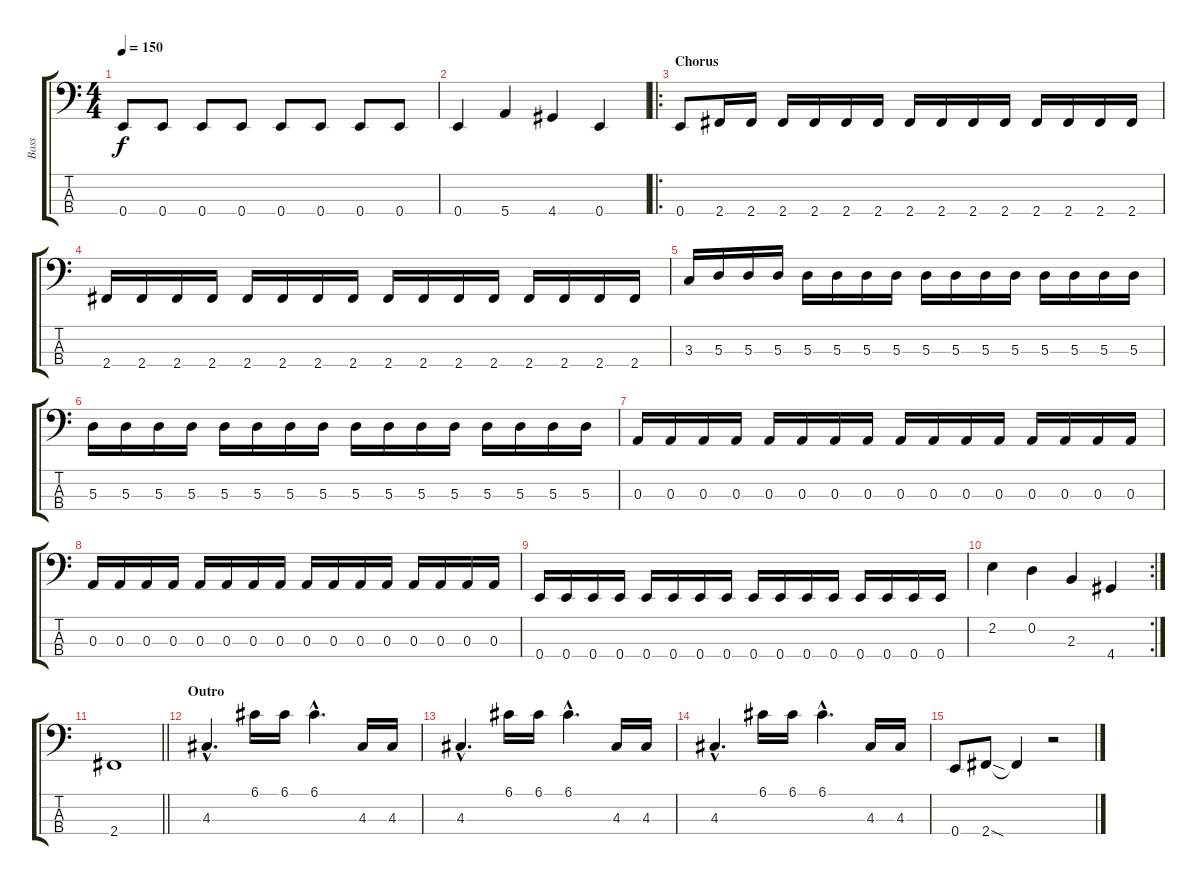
\track ("Bass" "Bass") {instrument electricbassfinger}
\staff {score tabs}
\tuning (G2 D2 A1 E1) {hide}
\ts (4 4)
\tempo 150
\clef f4
\ks c
0.4.8{dy f} 0.4.8 0.4.8 0.4.8 0.4.8 0.4.8 0.4.8 0.4.8 |
0.4.4 5.4.4 4.4.4 0.4.4 |
\ro
\section ("" "Chorus")
0.4.8 2.4.16 2.4.16 2.4.16 2.4.16 2.4.16 2.4.16 2.4.16 2.4.16 2.4.16 2.4.16 2.4.16 2.4.16 2.4.16 2.4.16 |
2.4.16 2.4.16 2.4.16 2.4.16 2.4.16 2.4.16 2.4.16 2.4.16 2.4.16 2.4.16 2.4.16 2.4.16 2.4.16 2.4.16 2.4.16 2.4.16 |
3.3.16 5.3.16 5.3.16 5.3.16 5.3.16 5.3.16 5.3.16 5.3.16 5.3.16 5.3.16 5.3.16 5.3.16 5.3.16 5.3.16 5.3.16 5.3.16 |
5.3.16 5.3.16 5.3.16 5.3.16 5.3.16 5.3.16 5.3.16 5.3.16 5.3.16 5.3.16 5.3.16 5.3.16 5.3.16 5.3.16 5.3.16 5.3.16 |
0.3.16 0.3.16 0.3.16 0.3.16 0.3.16 0.3.16 0.3.16 0.3.16 0.3.16 0.3.16 0.3.16 0.3.16 0.3.16 0.3.16 0.3.16 0.3.16 |
0.3.16 0.3.16 0.3.16 0.3.16 0.3.16 0.3.16 0.3.16 0.3.16 0.3.16 0.3.16 0.3.16 0.3.16 0.3.16 0.3.16 0.3.16 0.3.16 |
0.4.16 0.4.16 0.4.16 0.4.16 0.4.16 0.4.16 0.4.16 0.4.16 0.4.16 0.4.16 0.4.16 0.4.16 0.4.16 0.4.16 0.4.16 0.4.16 |
\rc 2
2.2.4 0.2.4 2.3.4 4.4.4 |
\barLineRight lightlight
2.4.1 |
\section ("" "Outro")
4.3{hac}.4{d} 6.1.16 6.1.16 6.1{hac}.4{d} 4.3.16 4.3.16 |
4.3{hac}.4{d} 6.1.16 6.1.16 6.1{hac}.4{d} 4.3.16 4.3.16 |
4.3{hac}.4{d} 6.1.16 6.1.16 6.1{hac}.4{d} 4.3.16 4.3.16 |
0.4.8 2.4{sod}.8 2.4{t}.4 r.2
